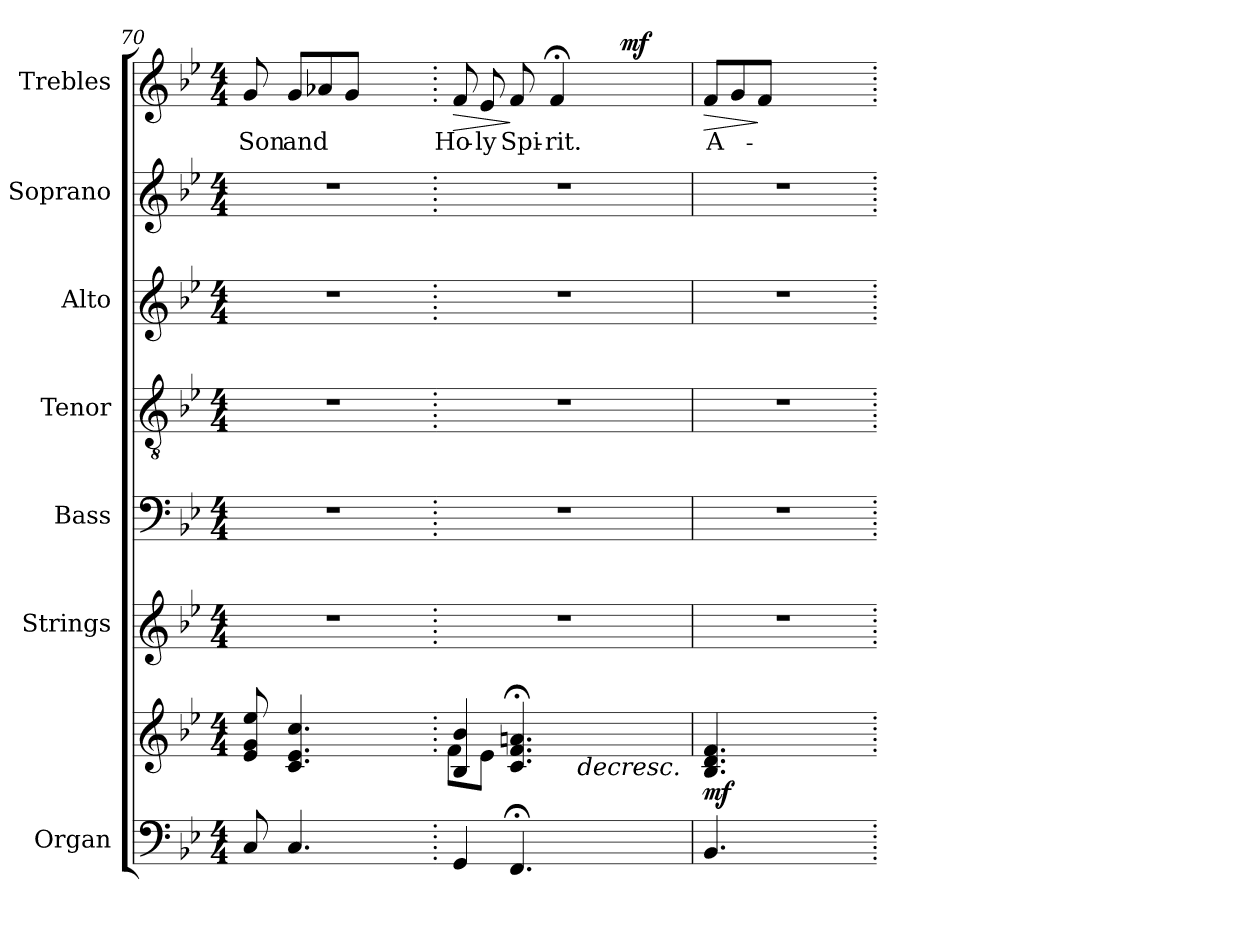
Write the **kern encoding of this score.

**kern	**kern	**dynam	**kern	**kern	**kern	**kern	**kern	**kern	**text	**dynam
*part7	*part7	*part7	*part6	*part5	*part4	*part3	*part2	*part1	*part1	*part1
*staff8	*staff7	*staff7/8	*staff6	*staff5	*staff4	*staff3	*staff2	*staff1	*staff1	*staff1
*I"Organ	*	*	*I"Strings	*I"Bass	*I"Tenor	*I"Alto	*I"Soprano	*I"Trebles	*	*
*I'Org.	*	*	*I'Strings	*I'B.	*I'T.	*I'A.	*I'S.	*	*	*
*clefF4	*clefG2	*	*clefG2	*clefF4	*clefGv2	*clefG2	*clefG2	*clefG2	*	*
*	*	*	*	*	*ITrd7c12	*	*	*	*	*
*k[b-e-]	*k[b-e-]	*	*k[b-e-]	*k[b-e-]	*k[b-e-]	*k[b-e-]	*k[b-e-]	*k[b-e-]	*	*
*B-:	*B-:	*	*B-:	*B-:	*B-:	*B-:	*B-:	*B-:	*	*
*M4/4	*M4/4	*	*M4/4	*M4/4	*M4/4	*M4/4	*M4/4	*M4/4	*	*
=70	=70	=70	=70	=70	=70	=70	=70	=70	=70	=70
!	!	!	!LO:N:vis=1	!LO:N:vis=1	!LO:N:vis=1	!LO:N:vis=1	!LO:N:vis=1	!	!	!
!	!	!	!	!	!	!	!	!	!LO:LY:b:color=#000000	!
8Ci/	8e-i/ 8gi 8ee-i	.	1r	1r	1r	1r	1r	8gi/	Son	.
!	!	!	!	!	!	!	!	!	!LO:LY:b:color=#000000	!
4.Ci/	4.ci/ 4.e-i 4.cci	.	.	.	.	.	.	8gi/L	and	.
.	.	.	.	.	.	.	.	8a-Xi/	.	.
.	.	.	.	.	.	.	.	8gi/J	.	.
2ryy	2ryy	.	.	.	.	.	.	2ryy	.	.
=71.	=71.	=71.	=71.	=71.	=71.	=71.	=71.	=71.	=71.	=71.
*	*^	*	*	*	*	*	*	*	*	*
!	!	!	!	!LO:N:vis=1	!LO:N:vis=1	!LO:N:vis=1	!LO:N:vis=1	!LO:N:vis=1	!	!	!
!	!	!	!	!	!	!	!	!	!	!LO:LY:b:color=#000000	!LO:HP:b
*	*	*	*	*	*	*	*	*	*^	*	*
4GGi/	4B-i/ 4b-i	8fi\L	.	1r	1r	1r	1r	1r	8fi/	2ryy	Ho-	>
!	!	!	!	!	!	!	!	!	!	!	!LO:LY:b:color=#000000	!
.	.	8e-i\J	.	.	.	.	.	.	8e-i/	.	-ly	.
!	!	!	!	!	!	!	!	!	!	!	!LO:LY:b:color=#000000	!
4.FF;i/	4.ci/; 4.fi; 4.ani;	4ryy	]	.	.	.	.	.	8fi/	.	Spi-	]
!	!	!	!	!	!	!	!	!	!	!	!LO:LY:b:color=#000000	!
.	.	.	.	.	.	.	.	.	4f;i/	.	-rit.	.
!	!	!	!LO:HP:b	!	!	!	!	!	!	!	!	!
.	.	8ryy	>	.	.	.	.	.	.	16ryy	.	.
.	.	.	.	.	.	.	.	.	.	32ryy	.	.
.	.	.	.	.	.	.	.	.	.	64ryy	.	.
.	.	.	.	.	.	.	.	.	.	128...ryy	.	.
.	.	.	.	.	.	.	.	.	.	4ryy	.	mf
4.ryy	4.ryy	4.ryy	.	.	.	.	.	.	4.ryy	.	.	.
.	.	.	.	.	.	.	.	.	.	8ryy	.	.
.	.	.	.	.	.	.	.	.	.	1024ryy	.	.
=72	=72	=72	=72	=72	=72	=72	=72	=72	=72	=72	=72	=72
!	!	!	!	!LO:N:vis=1	!LO:N:vis=1	!LO:N:vis=1	!LO:N:vis=1	!LO:N:vis=1	!	!	!	!
*	*v	*v	*	*	*	*	*	*	*v	*v	*	*
*	*^	*	*	*	*	*	*	*^	*	*
!	!	!	!	!	!	!	!	!	!	!	!LO:LY:b:color=#000000	!LO:HP:b
*	*v	*v	*	*	*	*	*	*	*v	*v	*	*
4.BB-i/	4.B-i/ 4.di 4.fi	mf	1r	1r	1r	1r	1r	8fi/L	A-	>
.	.	.	.	.	.	.	.	8gi/	.	.
.	.	.	.	.	.	.	.	8fi/J	.	]
2ryy	2ryy	.	.	.	.	.	.	2ryy	.	.
8ryy	8ryy	.	.	.	.	.	.	8ryy	.	.
=.	=.	=.	=.	=.	=.	=.	=.	=.	=.	=.
*-	*-	*-	*-	*-	*-	*-	*-	*-	*-	*-
